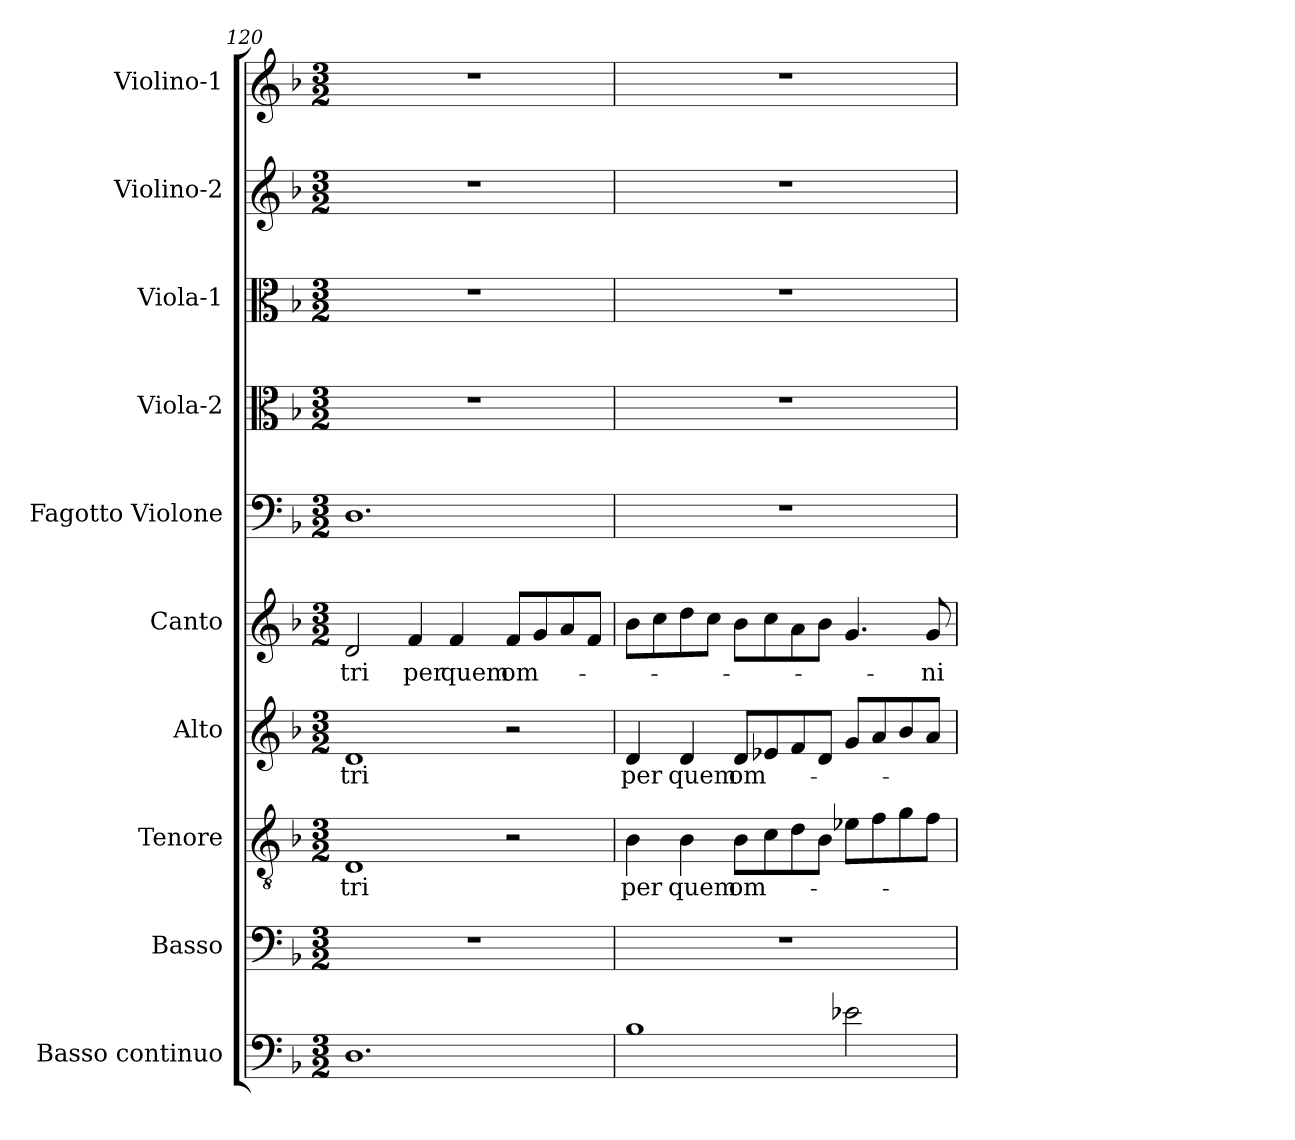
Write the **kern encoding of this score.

**kern	**kern	**kern	**text	**kern	**text	**kern	**text	**kern	**kern	**kern	**kern	**kern
*part10	*part9	*part8	*part8	*part7	*part7	*part6	*part6	*part5	*part4	*part3	*part2	*part1
*staff10	*staff9	*staff8	*staff8	*staff7	*staff7	*staff6	*staff6	*staff5	*staff4	*staff3	*staff2	*staff1
*I"Basso continuo	*I"Basso	*I"Tenore	*	*I"Alto	*	*I"Canto	*	*I"Fagotto Violone	*I"Viola-2	*I"Viola-1	*I"Violino-2	*I"Violino-1
*clefF4	*clefF4	*clefGv2	*	*clefG2	*	*clefG2	*	*clefF4	*clefC3	*clefC3	*clefG2	*clefG2
*k[b-]	*k[b-]	*k[b-]	*	*k[b-]	*	*k[b-]	*	*k[b-]	*k[b-]	*k[b-]	*k[b-]	*k[b-]
*F:	*F:	*F:	*	*F:	*	*F:	*	*F:	*F:	*F:	*F:	*F:
*M3/2	*M3/2	*M3/2	*	*M3/2	*	*M3/2	*	*M3/2	*M3/2	*M3/2	*M3/2	*M3/2
=120	=120	=120	=120	=120	=120	=120	=120	=120	=120	=120	=120	=120
!	!	!	!LO:LY:b	!	!	!	!	!	!	!	!	!
!	!	!	!	!	!LO:LY:b	!	!	!	!	!	!	!
!	!	!	!	!	!	!	!LO:LY:b	!	!	!	!	!
1.D	1.r	1D	-tri	1d	-tri	2d/	-tri	1.D	1.r	1.r	1.r	1.r
!	!	!	!	!	!	!	!LO:LY:b	!	!	!	!	!
.	.	.	.	.	.	4f/	per	.	.	.	.	.
!	!	!	!	!	!	!	!LO:LY:b	!	!	!	!	!
.	.	.	.	.	.	4f/	quem	.	.	.	.	.
!	!	!	!	!	!	!	!LO:LY:b	!	!	!	!	!
.	.	2r	.	2r	.	8f/L	om-	.	.	.	.	.
.	.	.	.	.	.	8g/	.	.	.	.	.	.
.	.	.	.	.	.	8a/	.	.	.	.	.	.
.	.	.	.	.	.	8f/J	.	.	.	.	.	.
=121	=121	=121	=121	=121	=121	=121	=121	=121	=121	=121	=121	=121
!	!	!	!LO:LY:b	!	!	!	!	!	!	!	!	!
!	!	!	!	!	!LO:LY:b	!	!	!	!	!	!	!
1B-	1.r	4B-\	per	4d/	per	8b-\L	.	1.r	1.r	1.r	1.r	1.r
.	.	.	.	.	.	8cc\	.	.	.	.	.	.
!	!	!	!LO:LY:b	!	!	!	!	!	!	!	!	!
!	!	!	!	!	!LO:LY:b	!	!	!	!	!	!	!
.	.	4B-\	quem	4d/	quem	8dd\	.	.	.	.	.	.
.	.	.	.	.	.	8cc\J	.	.	.	.	.	.
!	!	!	!LO:LY:b	!	!	!	!	!	!	!	!	!
!	!	!	!	!	!LO:LY:b	!	!	!	!	!	!	!
.	.	8B-\L	om-	8d/L	om-	8b-\L	.	.	.	.	.	.
.	.	8c\	.	8e-X/	.	8cc\	.	.	.	.	.	.
.	.	8d\	.	8f/	.	8a\	.	.	.	.	.	.
.	.	8B-\J	.	8d/J	.	8b-\J	.	.	.	.	.	.
2e-X\	.	8e-X\L	.	8g/L	.	4.g/	.	.	.	.	.	.
.	.	8f\	.	8a/	.	.	.	.	.	.	.	.
.	.	8g\	.	8b-/	.	.	.	.	.	.	.	.
!	!	!	!	!	!	!	!LO:LY:b	!	!	!	!	!
.	.	8f\J	.	8a/J	.	8g/	-ni-	.	.	.	.	.
=	=	=	=	=	=	=	=	=	=	=	=	=
*-	*-	*-	*-	*-	*-	*-	*-	*-	*-	*-	*-	*-
